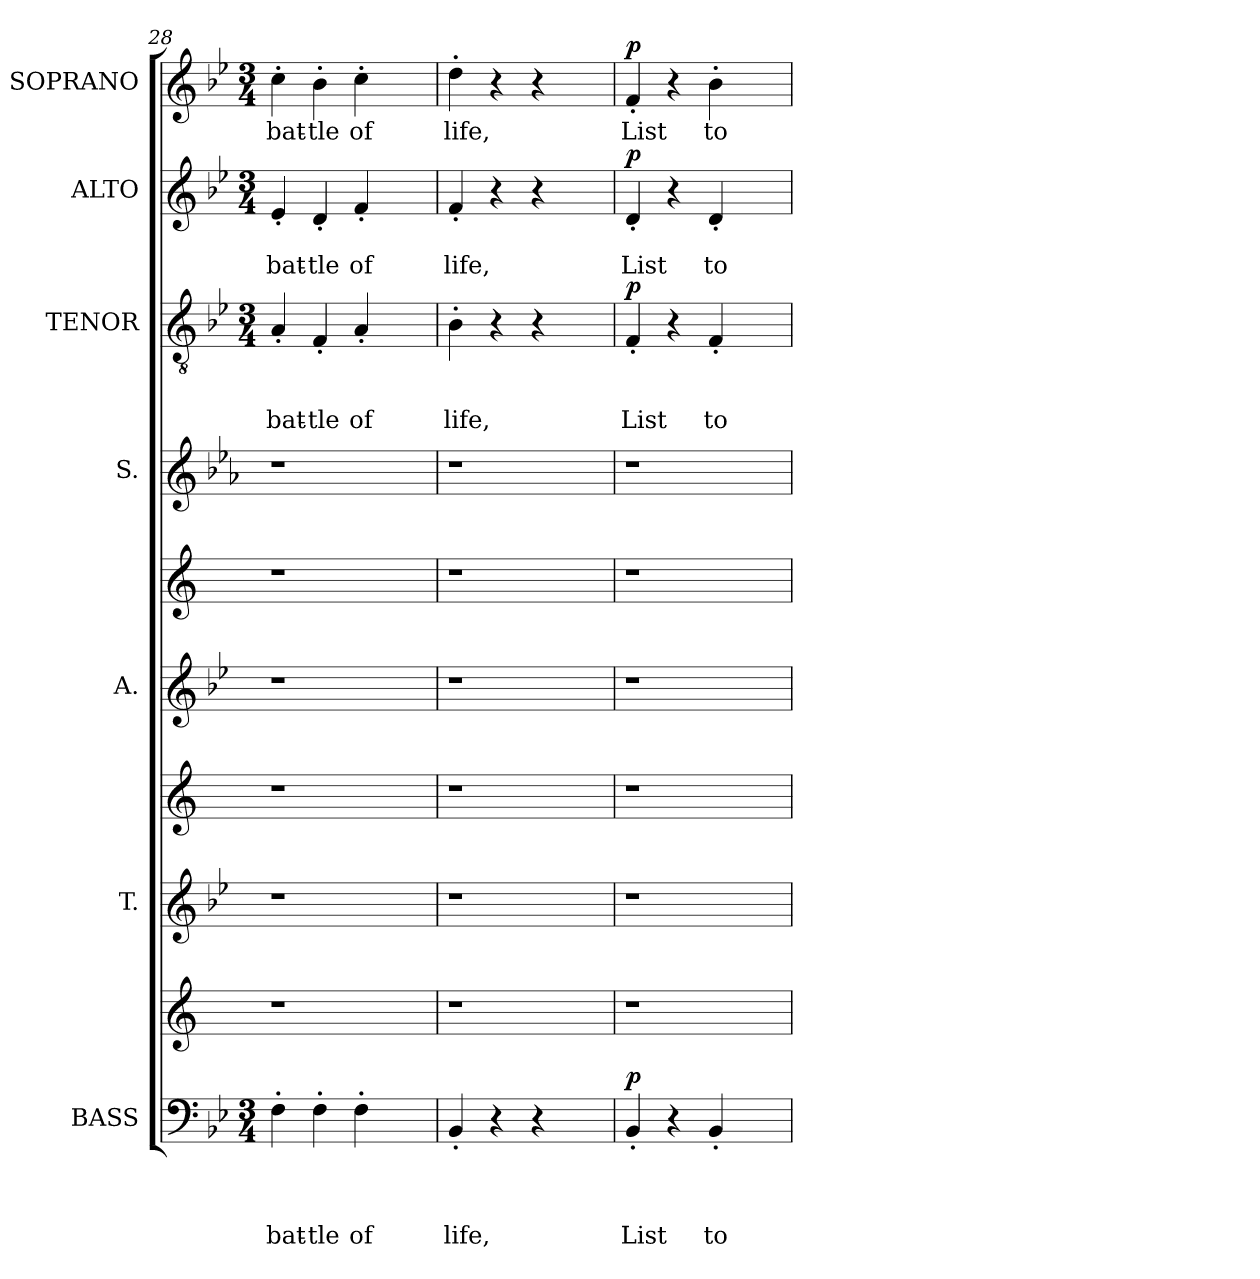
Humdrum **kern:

**kern	**text	**text	**text	**text	**dynam	**kern	**kern	**kern	**kern	**kern	**kern	**kern	**text	**text	**text	**dynam	**kern	**text	**text	**dynam	**kern	**text	**dynam
*part10	*part10	*part10	*part10	*part10	*part10	*part9	*part8	*part7	*part6	*part5	*part4	*part3	*part3	*part3	*part3	*part3	*part2	*part2	*part2	*part2	*part1	*part1	*part1
*staff10	*staff10	*staff10	*staff10	*staff10	*staff10	*staff9	*staff8	*staff7	*staff6	*staff5	*staff4	*staff3	*staff3	*staff3	*staff3	*staff3	*staff2	*staff2	*staff2	*staff2	*staff1	*staff1	*staff1
*I"BASS	*	*	*	*	*	*	*I"T.	*	*I"A.	*	*I"S.	*I"TENOR	*	*	*	*	*I"ALTO	*	*	*	*I"SOPRANO	*	*
*I'B.	*	*	*	*	*	*	*I'T.	*	*I'A.	*	*I'S.	*I'T.	*	*	*	*	*I'A.	*	*	*	*I'S.	*	*
*clefF4	*	*	*	*	*	*clefG2	*clefG2	*clefG2	*clefG2	*clefG2	*clefG2	*clefGv2	*	*	*	*	*clefG2	*	*	*	*clefG2	*	*
*	*	*	*	*	*	*ITrd1c2	*	*ITrd1c2	*	*ITrd1c2	*ITrd3c5	*	*	*	*	*	*	*	*	*	*	*	*
*k[b-e-]	*	*	*	*	*	*k[b-e-]	*k[b-e-]	*k[b-e-]	*k[b-e-]	*k[b-e-]	*k[b-e-]	*k[b-e-]	*	*	*	*	*k[b-e-]	*	*	*	*k[b-e-]	*	*
*B-:	*	*	*	*	*	*B-:	*B-:	*B-:	*B-:	*B-:	*B-:	*B-:	*	*	*	*	*B-:	*	*	*	*B-:	*	*
*M3/4	*	*	*	*	*	*	*	*	*	*	*	*M3/4	*	*	*	*	*M3/4	*	*	*	*M3/4	*	*
=28	=28	=28	=28	=28	=28	=28	=28	=28	=28	=28	=28	=28	=28	=28	=28	=28	=28	=28	=28	=28	=28	=28	=28
!	!	!	!	!LO:LY:b	!	!	!	!	!	!	!	!	!	!	!LO:LY:b	!	!	!	!LO:LY:b	!	!	!LO:LY:b	!
4F'>\	.	.	.	bat-	.	1r	1r	1r	1r	1r	1r	4A'</	.	.	bat-	.	4e-'</	.	bat-	.	4cc'>\	bat-	.
!	!	!	!	!LO:LY:b	!	!	!	!	!	!	!	!	!	!	!LO:LY:b	!	!	!	!LO:LY:b	!	!	!LO:LY:b	!
4F'>\	.	.	.	-tle	.	.	.	.	.	.	.	4F'</	.	.	-tle	.	4d'</	.	-tle	.	4b-'>\	-tle	.
!	!	!	!	!LO:LY:b	!	!	!	!	!	!	!	!	!	!	!LO:LY:b	!	!	!	!LO:LY:b	!	!	!LO:LY:b	!
4F'>\	.	.	.	of	.	.	.	.	.	.	.	4A'</	.	.	of	.	4f'</	.	of	.	4cc'>\	of	.
4ryy	.	.	.	.	.	.	.	.	.	.	.	4ryy	.	.	.	.	4ryy	.	.	.	4ryy	.	.
=29	=29	=29	=29	=29	=29	=29	=29	=29	=29	=29	=29	=29	=29	=29	=29	=29	=29	=29	=29	=29	=29	=29	=29
!	!	!	!	!LO:LY:b	!	!	!	!	!	!	!	!	!	!	!LO:LY:b	!	!	!	!LO:LY:b	!	!	!LO:LY:b	!
4BB-'</	.	.	.	life,	.	1r	1r	1r	1r	1r	1r	4B-'>\	.	.	life,	.	4f'</	.	life,	.	4dd'>\	life,	.
4r	.	.	.	.	.	.	.	.	.	.	.	4r	.	.	.	.	4r	.	.	.	4r	.	.
4r	.	.	.	.	.	.	.	.	.	.	.	4r	.	.	.	.	4r	.	.	.	4r	.	.
4ryy	.	.	.	.	.	.	.	.	.	.	.	4ryy	.	.	.	.	4ryy	.	.	.	4ryy	.	.
=30	=30	=30	=30	=30	=30	=30	=30	=30	=30	=30	=30	=30	=30	=30	=30	=30	=30	=30	=30	=30	=30	=30	=30
!	!	!	!	!LO:LY:b	!LO:DY:a	!	!	!	!	!	!	!	!	!	!LO:LY:b	!LO:DY:a	!	!	!LO:LY:b	!LO:DY:a	!	!LO:LY:b	!LO:DY:a
4BB-'</	.	.	.	List	p	1r	1r	1r	1r	1r	1r	4F'</	.	.	List	p	4d'</	.	List	p	4f'</	List	p
4r	.	.	.	.	.	.	.	.	.	.	.	4r	.	.	.	.	4r	.	.	.	4r	.	.
!	!	!	!	!LO:LY:b	!	!	!	!	!	!	!	!	!	!	!LO:LY:b	!	!	!	!LO:LY:b	!	!	!LO:LY:b	!
4BB-'</	.	.	.	to	.	.	.	.	.	.	.	4F'</	.	.	to	.	4d'</	.	to	.	4b-'>\	to	.
4ryy	.	.	.	.	.	.	.	.	.	.	.	4ryy	.	.	.	.	4ryy	.	.	.	4ryy	.	.
=	=	=	=	=	=	=	=	=	=	=	=	=	=	=	=	=	=	=	=	=	=	=	=
*-	*-	*-	*-	*-	*-	*-	*-	*-	*-	*-	*-	*-	*-	*-	*-	*-	*-	*-	*-	*-	*-	*-	*-
